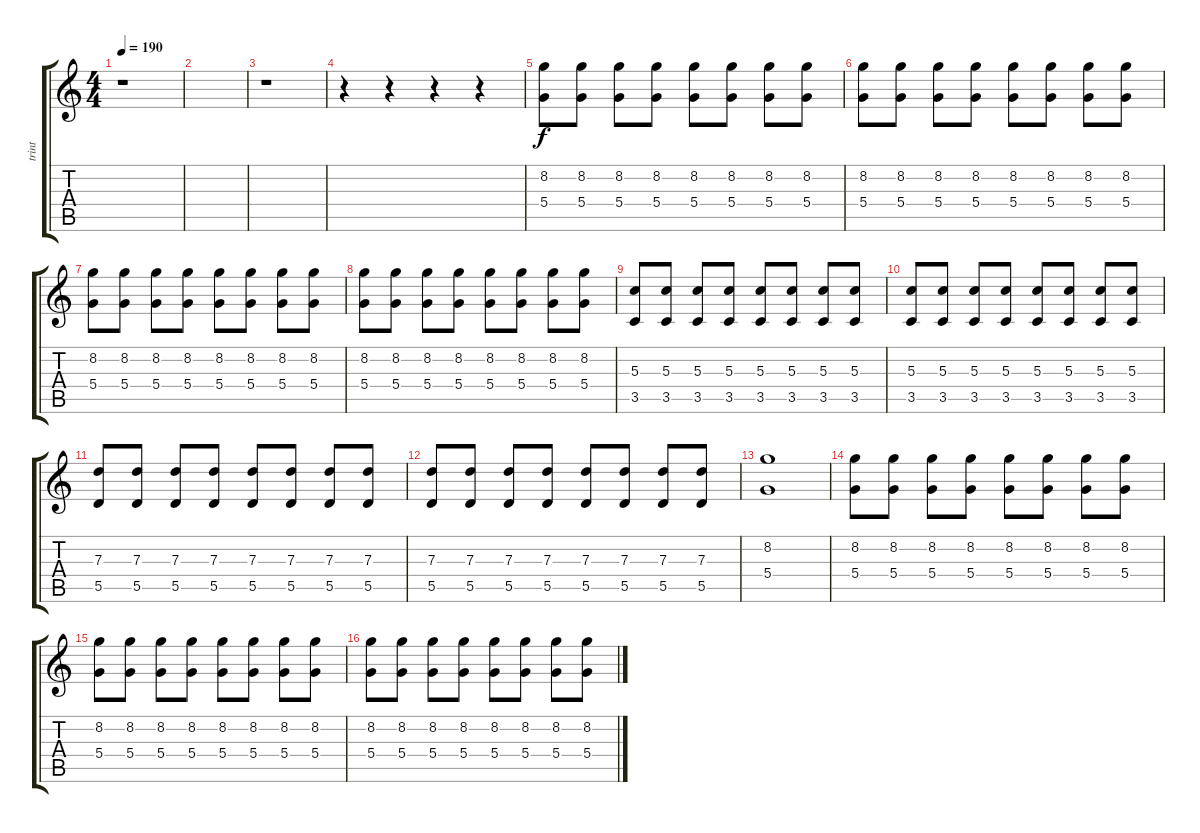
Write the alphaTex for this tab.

\track ("trint" "trint") {instrument distortionguitar}
\staff {score tabs}
\tuning (E4 B3 G3 D3 A2 E2) {hide}
\ts (4 4)
\tempo 190
\clef g2
\ks c
r.1{dy f} |
|
r.1 |
r.4 r.4 r.4 r.4 |
(8.2 5.4).8 (8.2 5.4).8 (8.2 5.4).8 (8.2 5.4).8 (8.2 5.4).8 (8.2 5.4).8 (8.2 5.4).8 (8.2 5.4).8 |
(8.2 5.4).8 (8.2 5.4).8 (8.2 5.4).8 (8.2 5.4).8 (8.2 5.4).8 (8.2 5.4).8 (8.2 5.4).8 (8.2 5.4).8 |
(8.2 5.4).8 (8.2 5.4).8 (8.2 5.4).8 (8.2 5.4).8 (8.2 5.4).8 (8.2 5.4).8 (8.2 5.4).8 (8.2 5.4).8 |
(8.2 5.4).8 (8.2 5.4).8 (8.2 5.4).8 (8.2 5.4).8 (8.2 5.4).8 (8.2 5.4).8 (8.2 5.4).8 (8.2 5.4).8 |
(5.3 3.5).8 (5.3 3.5).8 (5.3 3.5).8 (5.3 3.5).8 (5.3 3.5).8 (5.3 3.5).8 (5.3 3.5).8 (5.3 3.5).8 |
(5.3 3.5).8 (5.3 3.5).8 (5.3 3.5).8 (5.3 3.5).8 (5.3 3.5).8 (5.3 3.5).8 (5.3 3.5).8 (5.3 3.5).8 |
(7.3 5.5).8 (7.3 5.5).8 (7.3 5.5).8 (7.3 5.5).8 (7.3 5.5).8 (7.3 5.5).8 (7.3 5.5).8 (7.3 5.5).8 |
(7.3 5.5).8 (7.3 5.5).8 (7.3 5.5).8 (7.3 5.5).8 (7.3 5.5).8 (7.3 5.5).8 (7.3 5.5).8 (7.3 5.5).8 |
(8.2 5.4).1 |
(8.2 5.4).8 (8.2 5.4).8 (8.2 5.4).8 (8.2 5.4).8 (8.2 5.4).8 (8.2 5.4).8 (8.2 5.4).8 (8.2 5.4).8 |
(8.2 5.4).8 (8.2 5.4).8 (8.2 5.4).8 (8.2 5.4).8 (8.2 5.4).8 (8.2 5.4).8 (8.2 5.4).8 (8.2 5.4).8 |
(8.2 5.4).8 (8.2 5.4).8 (8.2 5.4).8 (8.2 5.4).8 (8.2 5.4).8 (8.2 5.4).8 (8.2 5.4).8 (8.2 5.4).8
